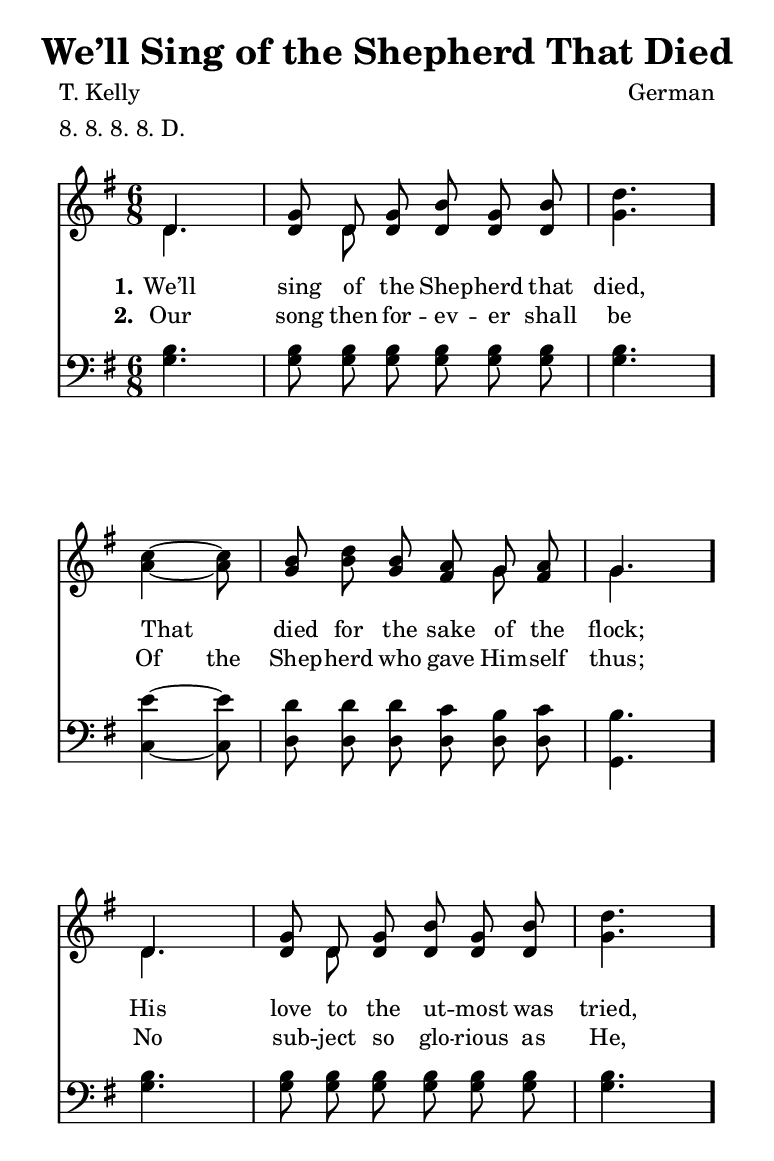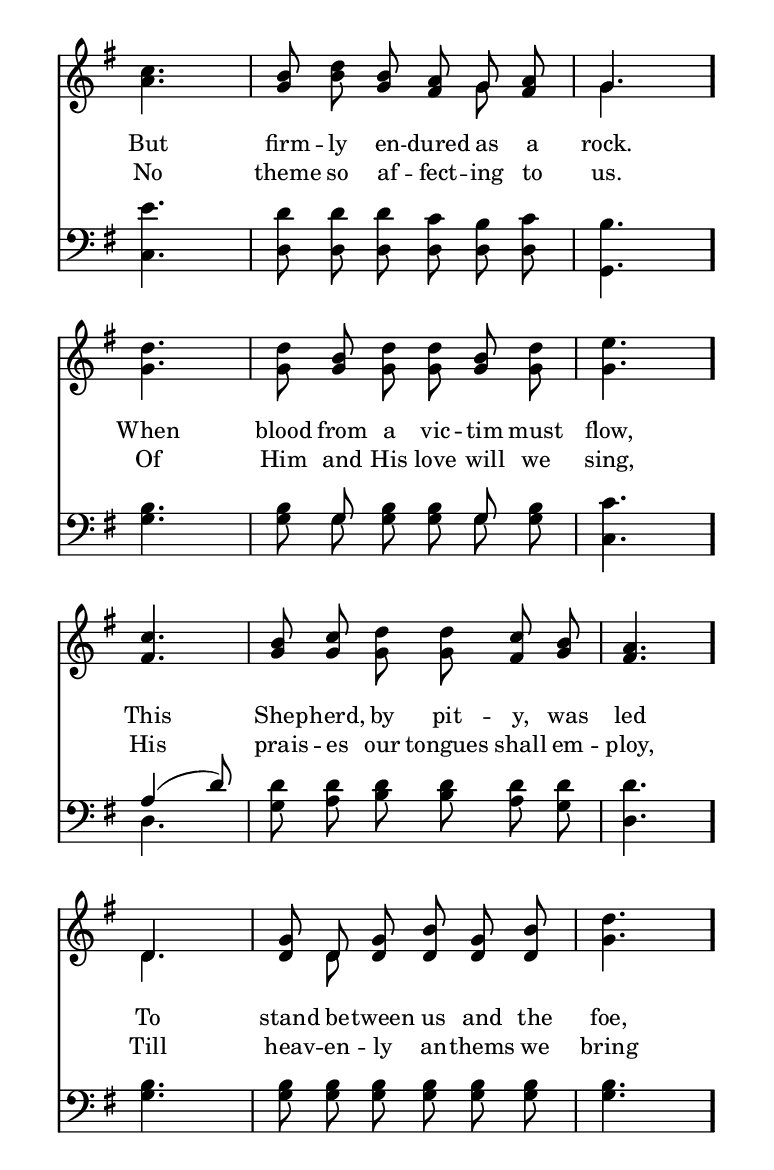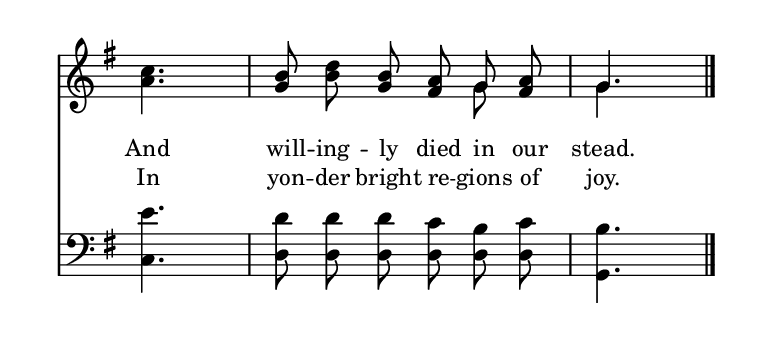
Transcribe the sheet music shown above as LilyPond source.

\include "common/global.ily"
\paper {
  \include "common/paper.ily"
  ragged-last-bottom = ##t
}

\header{
  hymnnumber = "208"
  title = "We’ll Sing of the Shepherd That Died"
  tunename = "De Fleury"
  meter = "8. 8. 8. 8. D."
  poet = "T. Kelly"
  composer = "German"
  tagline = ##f
}

global = {
  \include "common/overrides.ily"
  \override Staff.TimeSignature.style = #'numbered
  \time 6/8
  \override Score.MetronomeMark.transparent = ##t % hide all fermata changes too
  \tempo 4=80
  \key g \major
  \partial 4.
  \autoBeamOff
}

notesSoprano = {
\global
\relative c' {

  d4. g8 d g b g b | d4.
  c4 ~ c8 | b8 d b a g a | g4.
  d4. g8 d g b g b | d4.
  c4. | b8 d b a g a | g4.
  d'4. d8 b d d b d | e4.
  c4. | b8 c d d c b | a4.
  d,4. g8 d g b g b | d4.
  c4. | b8 d b a g a | g4.

  \bar "|."

}
}

notesAlto = {
\global
\relative e' {

  d4. | d8 d d d d d | g4.
  a4 ~ a8 | g b g fis g fis | g4.
  d4. | d8 d d d d d | g4.
  a4. | g8 b g fis g fis | g4.
  g4. | g8 g g g g g | g4.
  fis4. | g8 g g g fis g | fis4.
  d4. | d8 d d d d d | g4.
  a4. | g8 b g fis g fis | g4.

}
}

notesTenor = {
\global
\relative a {

  b4. | b8 b b b b b | b4.
  e4 ~ e8 | d8 d d c b c | b4.
  b4. | b8 b b b b b | b4.
  e4. | d8 d d c b c | b4.
  b4. | b8 g b b g b | c4.
  a4( d8) | d8 d d d d d | d4.
  b4. | b8 b b b b b | b4.
  e4. | d8 d d c b c | b4.

}
}

notesBass = {
\global
\relative f {

  g4. | g8 g g g g g | g4.
  c,4 ~ c8 | d8 d d d d d | g,4.
  g'4. | g8 g g g g g | g4.
  c,4. | d8 d d d d d | g,4.
  g'4. | g8 g g g g g | c,4.
  d4. | g8 a b b a g | d4.
  g4. | g8 g g g g g | g4.
  c,4. | d8 d d d d d | g,4.

}
}

wordsA = \lyricmode {
\set stanza = "1."

We’ll sing of the Shep -- herd that died, \bar "."
That died for the sake of the flock; \bar "."
His love to the ut -- most was tried, \bar "."
But firm -- ly en -- dured as a rock. \bar "."
When blood from a vic -- tim must flow, \bar "."
This Shep -- herd, by pit -- y, was led \bar "."
To stand be -- tween us and the foe, \bar "."
And will -- ing -- ly died in our stead. \bar "."

}

wordsB = \lyricmode {
\set stanza = "2."

Our song then for -- ev -- er shall be
{ \mon } Of the { \moff } Shep -- herd who gave Him -- self thus;
No sub -- ject so glo -- rious as He,
No theme so af -- fect -- ing to us.
Of Him and His love will we sing,
His prais -- es our tongues shall em -- ploy,
Till heav -- en -- ly an -- thems we bring
In yon -- der bright re -- gions of joy.

}

\score {
  \context ChoirStaff <<
    \context Staff = upper <<
      \set Staff.autoBeaming = ##f
      \set ChoirStaff.systemStartDelimiter = #'SystemStartBar
      \set ChoirStaff.printPartCombineTexts = ##f
      \partcombine #'(2 . 9) \notesSoprano \notesAlto
      \context NullVoice = sopranos { \voiceOne << \notesSoprano >> }
      \context NullVoice = altos { \voiceTwo << \notesAlto >> }
      \context Lyrics = one   \lyricsto sopranos \wordsA
      \context Lyrics = two   \lyricsto sopranos \wordsB
    >>
    \context Staff = men <<
      \clef bass
      \set ChoirStaff.printPartCombineTexts = ##f
      \partcombine #'(2 . 9) \notesTenor \notesBass
      \context NullVoice = tenors { \voiceOne << \notesTenor >> }
      \context NullVoice = basses { \voiceTwo << \notesBass >> }
    >>
  >>
  \layout {
    \include "common/layout.ily"
  }
  \midi{
    \include "common/midi.ily"
  }
}

\version "2.19.49"  % necessary for upgrading to future LilyPond versions.

% vi:set et ts=2 sw=2 ai nocindent syntax=lilypond:
